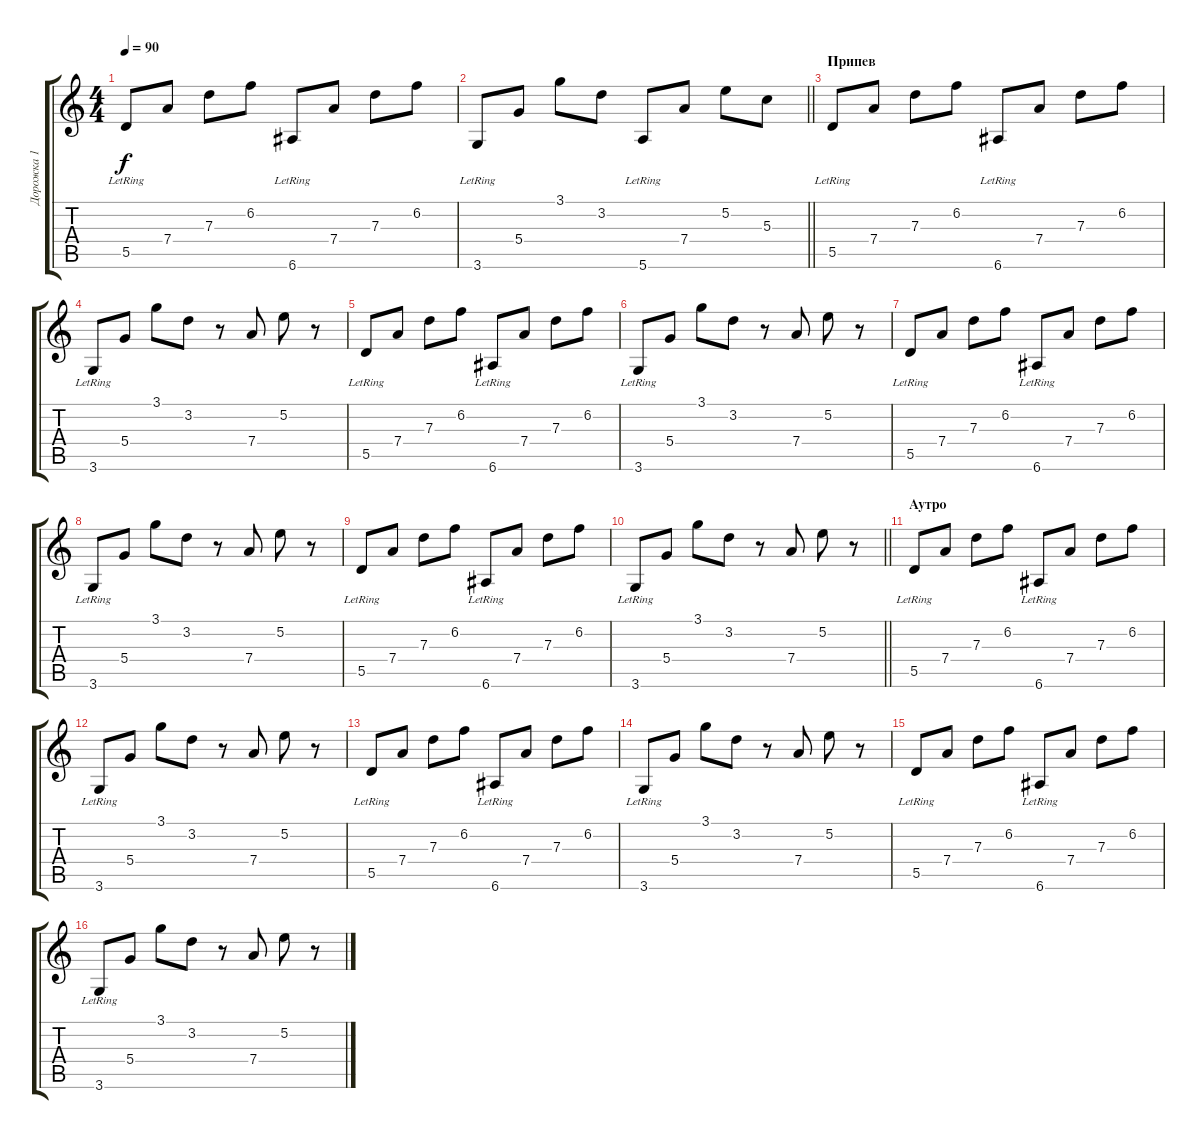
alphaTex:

\track ("Дорожка 1" "Дорожка 1") {instrument acousticguitarsteel}
\staff {score tabs}
\tuning (E4 B3 G3 D3 A2 E2) {hide}
\ts (4 4)
\tempo 90
\clef g2
\ks c
5.5{lr}.8{dy f} 7.4.8 7.3.8 6.2.8 6.6{lr}.8 7.4.8 7.3.8 6.2.8 |
\barLineRight lightlight
3.6{lr}.8 5.4.8 3.1.8 3.2.8 5.6{lr}.8 7.4.8 5.2.8 5.3.8 |
\section ("" "Припев")
5.5{lr}.8 7.4.8 7.3.8 6.2.8 6.6{lr}.8 7.4.8 7.3.8 6.2.8 |
3.6{lr}.8 5.4.8 3.1.8 3.2.8 r.8 7.4.8 5.2.8 r.8 |
5.5{lr}.8 7.4.8 7.3.8 6.2.8 6.6{lr}.8 7.4.8 7.3.8 6.2.8 |
3.6{lr}.8 5.4.8 3.1.8 3.2.8 r.8 7.4.8 5.2.8 r.8 |
5.5{lr}.8 7.4.8 7.3.8 6.2.8 6.6{lr}.8 7.4.8 7.3.8 6.2.8 |
3.6{lr}.8 5.4.8 3.1.8 3.2.8 r.8 7.4.8 5.2.8 r.8 |
5.5{lr}.8 7.4.8 7.3.8 6.2.8 6.6{lr}.8 7.4.8 7.3.8 6.2.8 |
\barLineRight lightlight
3.6{lr}.8 5.4.8 3.1.8 3.2.8 r.8 7.4.8 5.2.8 r.8 |
\section ("" "Аутро")
5.5{lr}.8 7.4.8 7.3.8 6.2.8 6.6{lr}.8 7.4.8 7.3.8 6.2.8 |
3.6{lr}.8 5.4.8 3.1.8 3.2.8 r.8 7.4.8 5.2.8 r.8 |
5.5{lr}.8 7.4.8 7.3.8 6.2.8 6.6{lr}.8 7.4.8 7.3.8 6.2.8 |
3.6{lr}.8 5.4.8 3.1.8 3.2.8 r.8 7.4.8 5.2.8 r.8 |
5.5{lr}.8 7.4.8 7.3.8 6.2.8 6.6{lr}.8 7.4.8 7.3.8 6.2.8 |
3.6{lr}.8 5.4.8 3.1.8 3.2.8 r.8 7.4.8 5.2.8 r.8
